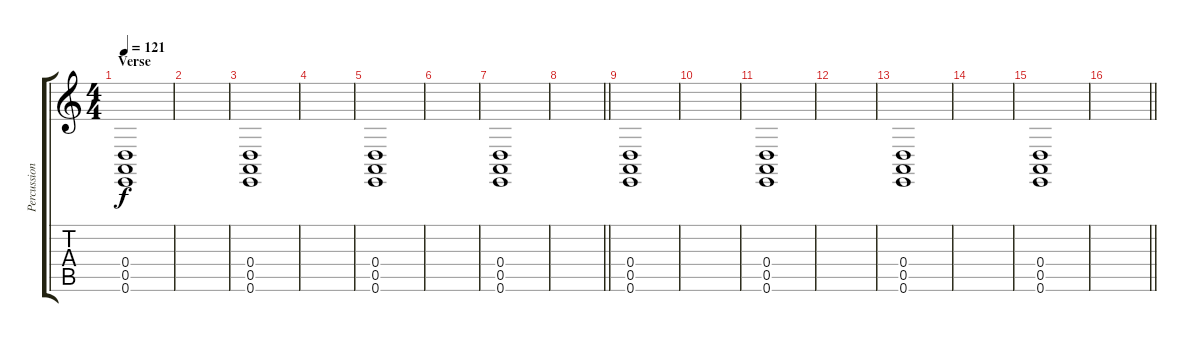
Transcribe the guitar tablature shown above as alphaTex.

\track ("Percussion" "Percussion") {instrument taikodrum}
\staff {score tabs}
\tuning (E4 B3 G3 D3 A2 E2) {hide}
\ts (4 4)
\section ("" "Verse")
\tempo 121
\clef g2
\ks c
(0.4 0.5 0.6).1{dy f} |
|
(0.4 0.5 0.6).1 |
|
(0.4 0.5 0.6).1 |
|
(0.4 0.5 0.6).1 |
\barLineRight lightlight
|
(0.4 0.5 0.6).1 |
|
(0.4 0.5 0.6).1 |
|
(0.4 0.5 0.6).1 |
|
(0.4 0.5 0.6).1 |
\barLineRight lightlight
